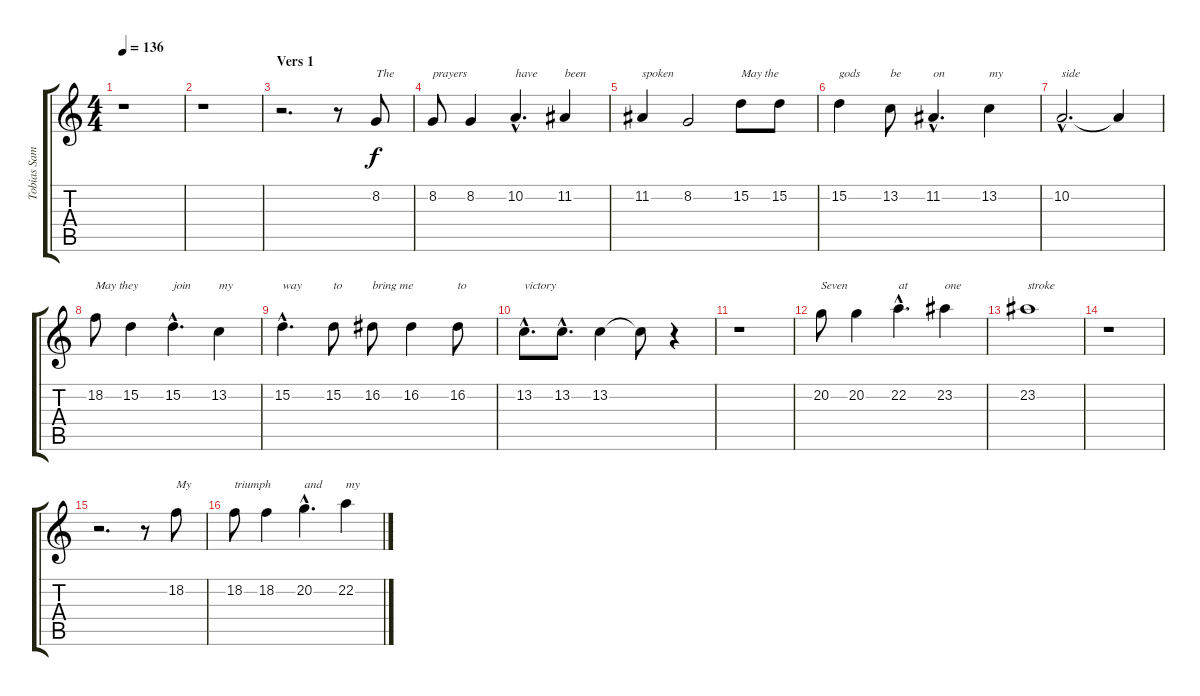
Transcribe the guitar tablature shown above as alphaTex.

\track ("Tobias Sammet" "Tobias Sam") {instrument lead1square}
\staff {score tabs}
\tuning (E4 B3 G3 D3 A2 E2) {hide}
\ts (4 4)
\tempo 136
\clef g2
\ks c
r.1{dy f} |
r.1 |
\section ("" "Vers 1")
r.2{d} r.8 8.2.8{txt "The"} |
8.2.8{txt "prayers"} 8.2.4 10.2{hac}.4{d txt "have"} 11.2.4{txt "been"} |
11.2.4{txt "spoken"} 8.2.2 15.2.8{txt "May the"} 15.2.8 |
15.2.4{txt "gods"} 13.2.8{txt "be"} 11.2{hac}.4{d txt "on"} 13.2.4{txt "my"} |
10.2{hac}.2{d txt "side"} 10.2{t}.4 |
18.2.8{txt "May they"} 15.2.4 15.2{hac}.4{d txt "join"} 13.2.4{txt "my"} |
15.2{hac}.4{d txt "way"} 15.2.8{txt "to"} 16.2.8{txt "bring me"} 16.2.4 16.2.8{txt "to"} |
13.2{hac}.8{d txt "victory"} 13.2{hac}.8{d} 13.2.4 13.2{t}.8 r.4 |
r.1 |
20.2.8{txt "Seven"} 20.2.4 22.2{hac}.4{d txt "at"} 23.2.4{txt "one"} |
23.2.1{txt "stroke"} |
r.1 |
r.2{d} r.8 18.2.8{txt "My"} |
18.2.8{txt "triumph"} 18.2.4 20.2{hac}.4{d txt "and"} 22.2.4{txt "my"}
